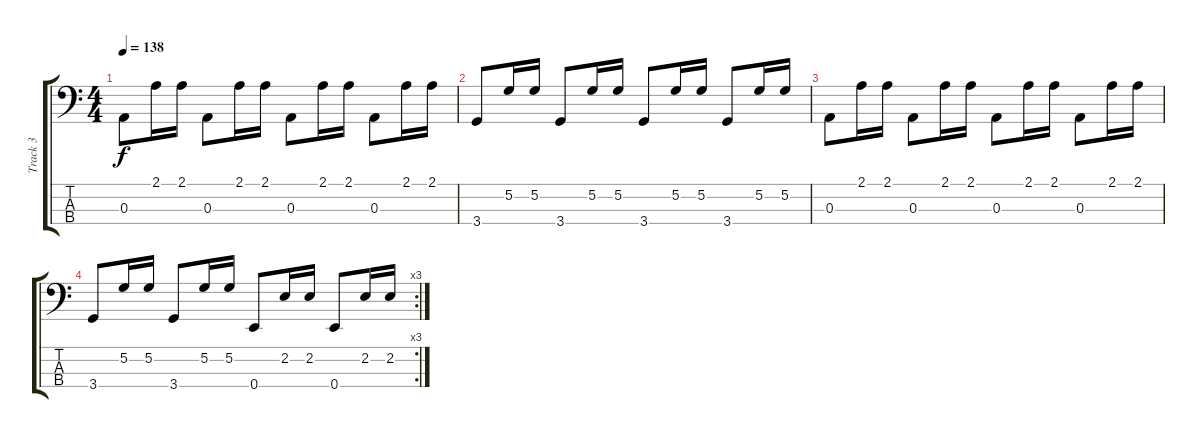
\track ("Track 3" "Track 3") {instrument electricbassfinger}
\staff {score tabs}
\tuning (G2 D2 A1 E1) {hide}
\ts (4 4)
\tempo 138
\clef f4
\ks c
0.3.8{dy f} 2.1.16 2.1.16 0.3.8 2.1.16 2.1.16 0.3.8 2.1.16 2.1.16 0.3.8 2.1.16 2.1.16 |
3.4.8 5.2.16 5.2.16 3.4.8 5.2.16 5.2.16 3.4.8 5.2.16 5.2.16 3.4.8 5.2.16 5.2.16 |
0.3.8 2.1.16 2.1.16 0.3.8 2.1.16 2.1.16 0.3.8 2.1.16 2.1.16 0.3.8 2.1.16 2.1.16 |
\rc 3
3.4.8 5.2.16 5.2.16 3.4.8 5.2.16 5.2.16 0.4.8 2.2.16 2.2.16 0.4.8 2.2.16 2.2.16
